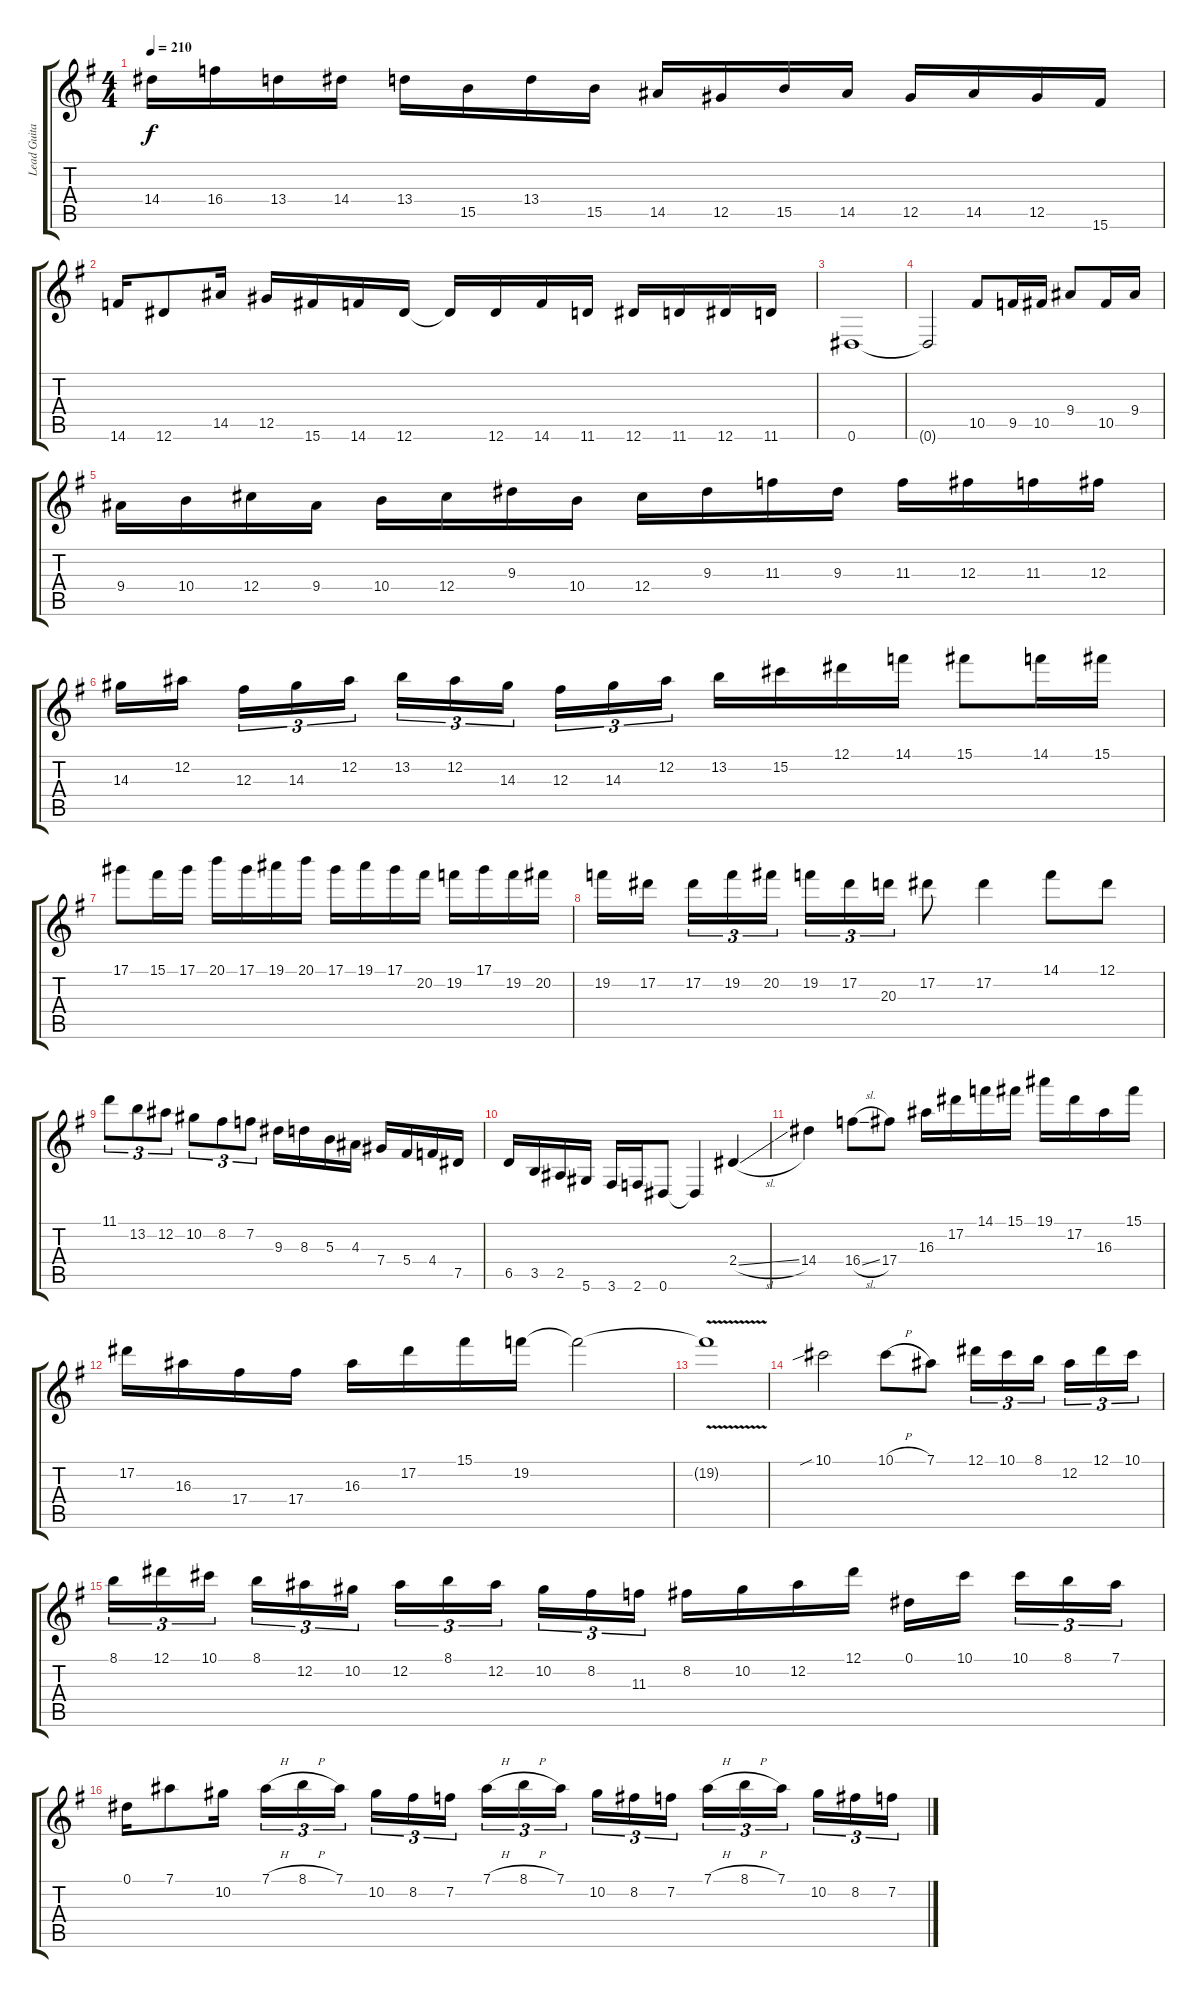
\track ("Lead Guitar I (Malmsteen)" "Lead Guita") {instrument distortionguitar}
\staff {score tabs}
\tuning (Eb4 Bb3 Gb3 Db3 Ab2 Eb2) {hide}
\ts (4 4)
\tempo 210
\clef g2
\ks g
14.4.16{dy f} 16.4.16 13.4.16 14.4.16 13.4.16 15.5.16 13.4.16 15.5.16 14.5.16 12.5.16 15.5.16 14.5.16 12.5.16 14.5.16 12.5.16 15.6.16 |
14.6.16 12.6.8 14.5.16 12.5.16 15.6.16 14.6.16 12.6.16 12.6{t}.16 12.6.16 14.6.16 11.6.16 12.6.16 11.6.16 12.6.16 11.6.16 |
0.6.1 |
0.6{t}.2 10.5.8 9.5.16 10.5.16 9.4.8 10.5.16 9.4.16 |
9.4.16 10.4.16 12.4.16 9.4.16 10.4.16 12.4.16 9.3.16 10.4.16 12.4.16 9.3.16 11.3.16 9.3.16 11.3.16 12.3.16 11.3.16 12.3.16 |
14.3.16 12.2.16{beam splitsecondary} 12.3.16{tu (3 2)} 14.3.16{tu (3 2)} 12.2.16{tu (3 2)} 13.2.16{tu (3 2)} 12.2.16{tu (3 2)} 14.3.16{tu (3 2) beam splitsecondary} 12.3.16{tu (3 2)} 14.3.16{tu (3 2)} 12.2.16{tu (3 2)} 13.2.16 15.2.16 12.1.16 14.1.16 15.1.8 14.1.16 15.1.16 |
17.1.8 15.1.16 17.1.16 20.1.16 17.1.16 19.1.16 20.1.16 17.1.16 19.1.16 17.1.16 20.2.16 19.2.16 17.1.16 19.2.16 20.2.16 |
19.2.16 17.2.16{beam splitsecondary} 17.2.16{tu (3 2)} 19.2.16{tu (3 2)} 20.2.16{tu (3 2)} 19.2.16{tu (3 2)} 17.2.16{tu (3 2)} 20.3.16{tu (3 2)} 17.2.8 17.2.4 14.1.8 12.1.8 |
11.1.8{tu (3 2)} 13.2.8{tu (3 2)} 12.2.8{tu (3 2)} 10.2.8{tu (3 2)} 8.2.8{tu (3 2)} 7.2.8{tu (3 2)} 9.3.16 8.3.16 5.3.16 4.3.16 7.4.16 5.4.16 4.4.16 7.5.16 |
6.5.16 3.5.16 2.5.16 5.6.16 3.6.16 2.6.16 0.6.8 0.6{t}.4 2.4{sl}.4 |
14.4.4 16.4{sl}.8 17.4.8 16.3.16 17.2.16 14.1.16 15.1.16 19.1.16 17.2.16 16.3.16 15.1.16 |
17.2.16 16.3.16 17.4.16 17.4.16 16.3.16 17.2.16 15.1.16 19.2.16 19.2{t}.2 |
19.2{v t}.1 |
10.1{sib}.2 10.1{h}.8 7.1.8 12.1.16{tu (3 2)} 10.1.16{tu (3 2)} 8.1.16{tu (3 2) beam splitsecondary} 12.2.16{tu (3 2)} 12.1.16{tu (3 2)} 10.1.16{tu (3 2)} |
8.1.16{tu (3 2)} 12.1.16{tu (3 2)} 10.1.16{tu (3 2) beam splitsecondary} 8.1.16{tu (3 2)} 12.2.16{tu (3 2)} 10.2.16{tu (3 2)} 12.2.16{tu (3 2)} 8.1.16{tu (3 2)} 12.2.16{tu (3 2) beam splitsecondary} 10.2.16{tu (3 2)} 8.2.16{tu (3 2)} 11.3.16{tu (3 2)} 8.2.16 10.2.16 12.2.16 12.1.16 0.1.16 10.1.16{beam splitsecondary} 10.1.16{tu (3 2)} 8.1.16{tu (3 2)} 7.1.16{tu (3 2)} |
0.1.16 7.1.8 10.2.16 7.1{h}.16{tu (3 2)} 8.1{h}.16{tu (3 2)} 7.1.16{tu (3 2) beam splitsecondary} 10.2.16{tu (3 2)} 8.2.16{tu (3 2)} 7.2.16{tu (3 2)} 7.1{h}.16{tu (3 2)} 8.1{h}.16{tu (3 2)} 7.1.16{tu (3 2) beam splitsecondary} 10.2.16{tu (3 2)} 8.2.16{tu (3 2)} 7.2.16{tu (3 2)} 7.1{h}.16{tu (3 2)} 8.1{h}.16{tu (3 2)} 7.1.16{tu (3 2) beam splitsecondary} 10.2.16{tu (3 2)} 8.2.16{tu (3 2)} 7.2.16{tu (3 2)}
